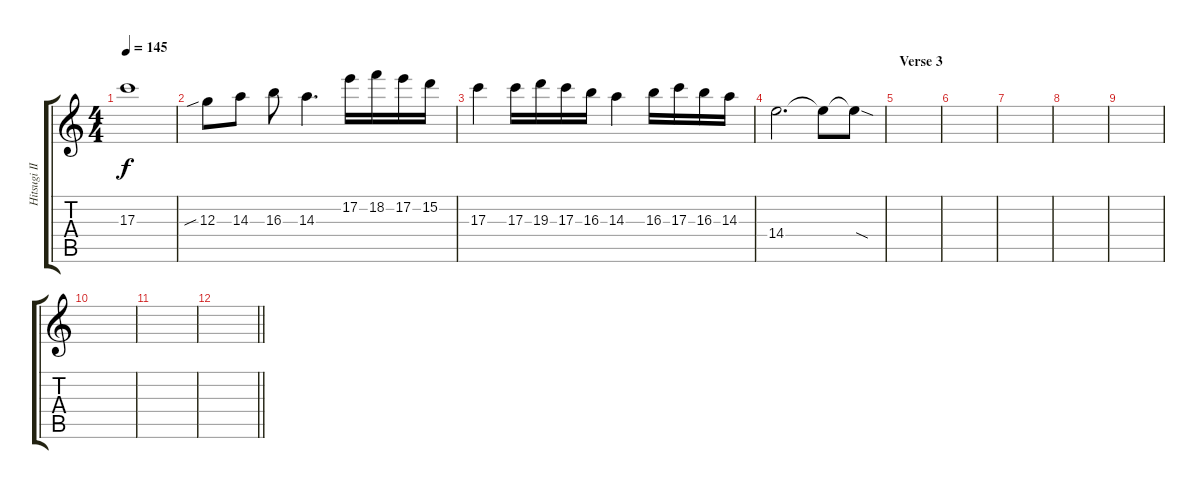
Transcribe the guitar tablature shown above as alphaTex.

\track ("Hitsugi II" "Hitsugi II") {instrument distortionguitar}
\staff {score tabs}
\tuning (E4 B3 G3 D3 A2 E2) {hide}
\ts (4 4)
\tempo 145
\clef g2
\ks c
17.3.1{dy f} |
12.3{sib}.8 14.3.8 16.3.8 14.3.4{d} 17.2.16 18.2.16 17.2.16 15.2.16 |
17.3.4 17.3.16 19.3.16 17.3.16 16.3.16 14.3.4 16.3.16 17.3.16 16.3.16 14.3.16 |
14.4.2{d} 14.4{t}.8 14.4{sod t}.8 |
\section ("" "Verse 3")
|
|
|
|
|
|
|
\barLineRight lightlight
